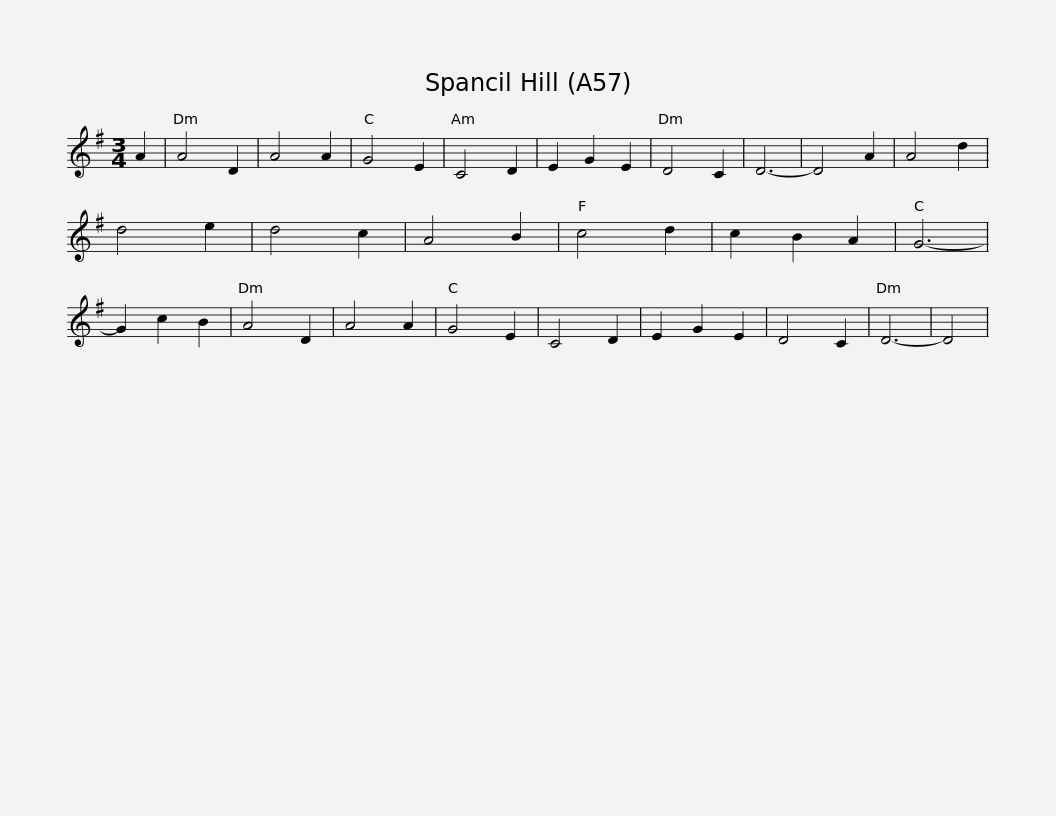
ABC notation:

X:1
L:1/8
M:3/4
I:linebreak $
K:G
V:1 treble
V:1
 A2 | A4 D2 | A4 A2 | G4 E2 | C4 D2 | %5
 E2 G2 E2 | D4 C2 | D6- | D4 A2 | A4 d2 | %10
 d4 e2 | d4 c2 | A4 B2 | c4 d2 | c2 B2 A2 | %15
 G6- |$ G2 c2 B2 | A4 D2 | A4 A2 | G4 E2 | %20
 C4 D2 | E2 G2 E2 | D4 C2 | D6- | D4 | %25
